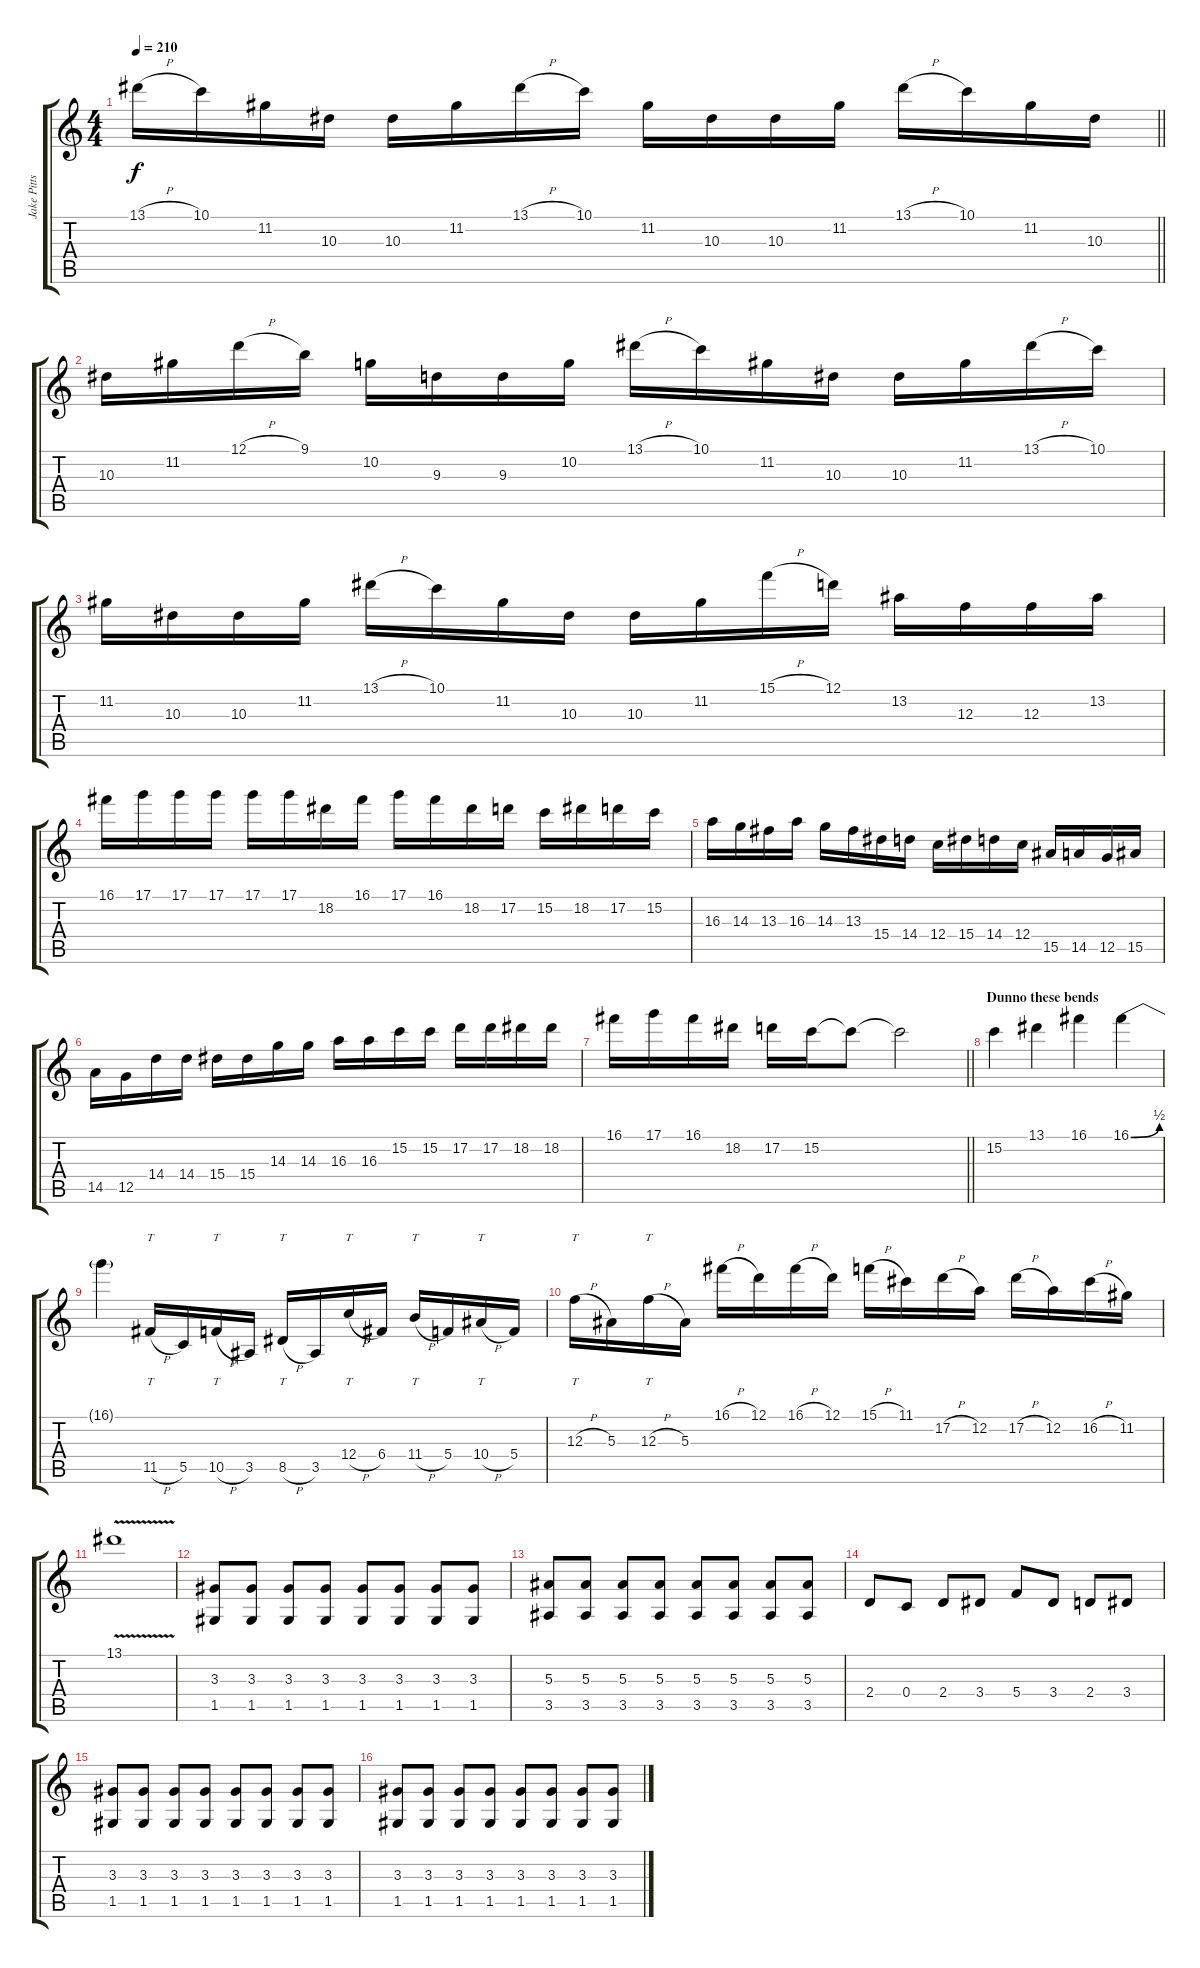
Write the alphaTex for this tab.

\track ("Jake Pitts" "Jake Pitts") {instrument distortionguitar}
\staff {score tabs}
\tuning (D4 A3 F3 C3 G2 C2) {hide}
\ts (4 4)
\tempo 210
\clef g2
\barLineRight lightlight
\ks c
13.1{h}.16{dy f} 10.1.16 11.2.16 10.3.16 10.3.16 11.2.16 13.1{h}.16 10.1.16 11.2.16 10.3.16 10.3.16 11.2.16 13.1{h}.16 10.1.16 11.2.16 10.3.16 |
\section ("" "")
10.3.16 11.2.16 12.1{h}.16 9.1.16 10.2.16 9.3.16 9.3.16 10.2.16 13.1{h}.16 10.1.16 11.2.16 10.3.16 10.3.16 11.2.16 13.1{h}.16 10.1.16 |
11.2.16 10.3.16 10.3.16 11.2.16 13.1{h}.16 10.1.16 11.2.16 10.3.16 10.3.16 11.2.16 15.1{h}.16 12.1.16 13.2.16 12.3.16 12.3.16 13.2.16 |
16.1.16 17.1.16 17.1.16 17.1.16 17.1.16 17.1.16 18.2.16 16.1.16 17.1.16 16.1.16 18.2.16 17.2.16 15.2.16 18.2.16 17.2.16 15.2.16 |
16.3.16 14.3.16 13.3.16 16.3.16 14.3.16 13.3.16 15.4.16 14.4.16 12.4.16 15.4.16 14.4.16 12.4.16 15.5.16 14.5.16 12.5.16 15.5.16 |
14.5.16 12.5.16 14.4.16 14.4.16 15.4.16 15.4.16 14.3.16 14.3.16 16.3.16 16.3.16 15.2.16 15.2.16 17.2.16 17.2.16 18.2.16 18.2.16 |
\barLineRight lightlight
16.1.16 17.1.16 16.1.16 18.2.16 17.2.16 15.2.16 15.2{t}.8 15.2{t}.2 |
\section ("" "Dunno these bends ")
15.2.4 13.1.4 16.1.4 16.1{be (bend 0 0 60 2)}.4 |
16.1{t}.4 11.5{h}.16{tt} 5.5.16 10.5{h}.16{tt} 3.5.16 8.5{h}.16{tt} 3.5.16 12.4{h}.16{tt} 6.4.16 11.4{h}.16{tt} 5.4.16 10.4{h}.16{tt} 5.4.16 |
12.3{h}.16{tt} 5.3.16 12.3{h}.16{tt} 5.3.16 16.1{h}.16 12.1.16 16.1{h}.16 12.1.16 15.1{h}.16 11.1.16 17.2{h}.16 12.2.16 17.2{h}.16 12.2.16 16.2{h}.16 11.2.16 |
13.1{v}.1 |
(3.3 1.5).8 (3.3 1.5).8 (3.3 1.5).8 (3.3 1.5).8 (3.3 1.5).8 (3.3 1.5).8 (3.3 1.5).8 (3.3 1.5).8 |
(5.3 3.5).8 (5.3 3.5).8 (5.3 3.5).8 (5.3 3.5).8 (5.3 3.5).8 (5.3 3.5).8 (5.3 3.5).8 (5.3 3.5).8 |
2.4.8 0.4.8 2.4.8 3.4.8 5.4.8 3.4.8 2.4.8 3.4.8 |
(3.3 1.5).8 (3.3 1.5).8 (3.3 1.5).8 (3.3 1.5).8 (3.3 1.5).8 (3.3 1.5).8 (3.3 1.5).8 (3.3 1.5).8 |
(3.3 1.5).8 (3.3 1.5).8 (3.3 1.5).8 (3.3 1.5).8 (3.3 1.5).8 (3.3 1.5).8 (3.3 1.5).8 (3.3 1.5).8
